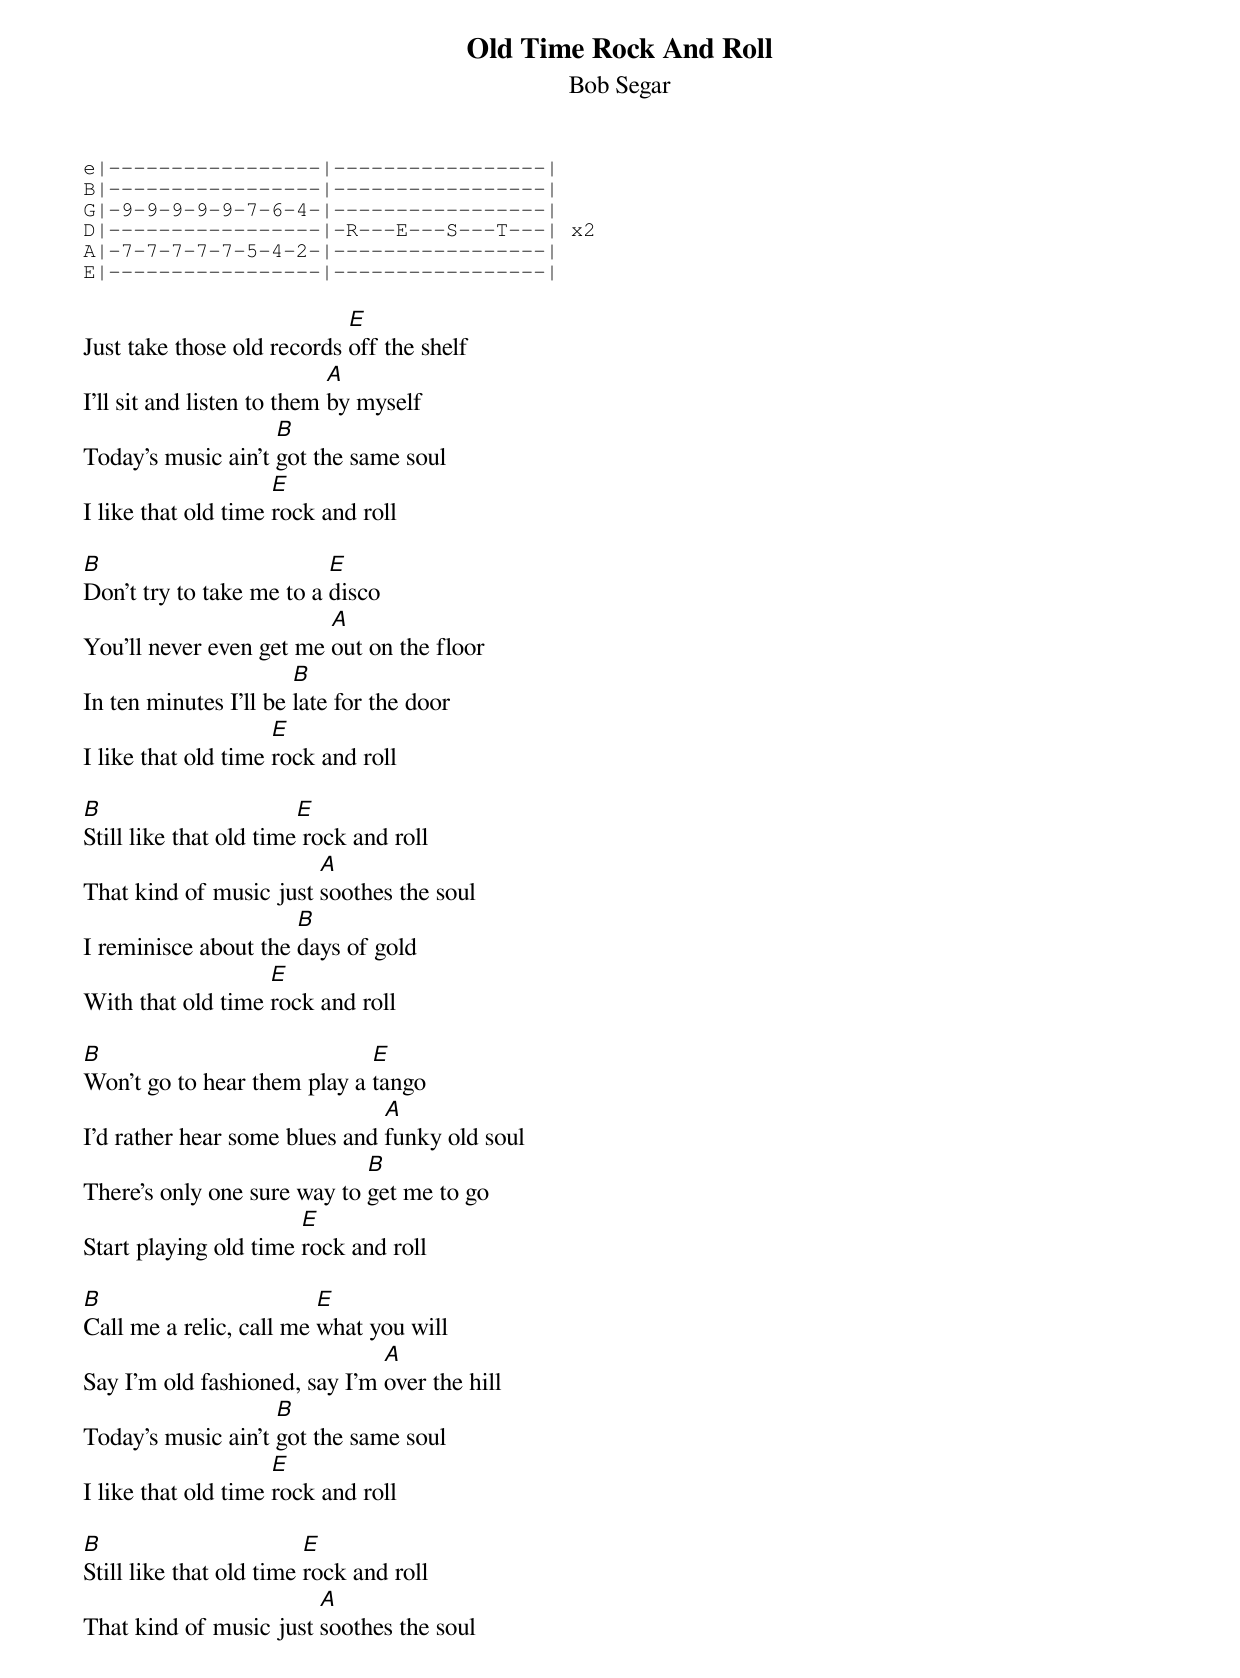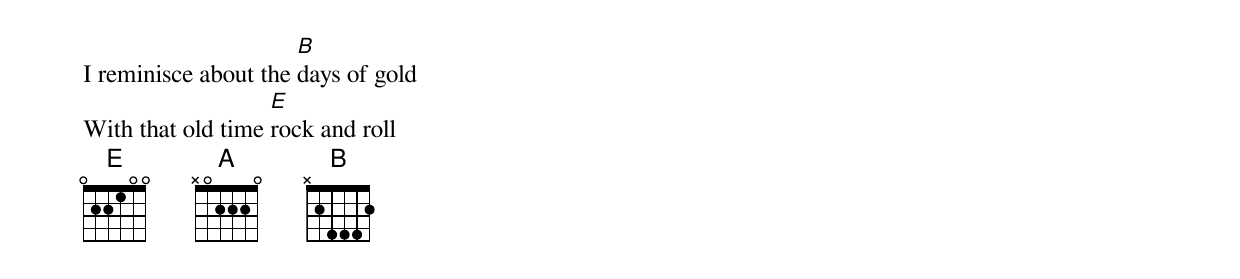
{title: Old Time Rock And Roll}
{subtitle: Bob Segar}

{sot}
e|-----------------|-----------------|
B|-----------------|-----------------|
G|-9-9-9-9-9-7-6-4-|-----------------|
D|-----------------|-R---E---S---T---| x2
A|-7-7-7-7-7-5-4-2-|-----------------|
E|-----------------|-----------------|
{eot}

Just take those old records [E]off the shelf
I'll sit and listen to them [A]by myself
Today's music ain't [B]got the same soul
I like that old time [E]rock and roll

[B]Don't try to take me to a [E]disco
You'll never even get me [A]out on the floor
In ten minutes I'll be [B]late for the door
I like that old time [E]rock and roll

[B]Still like that old time[E] rock and roll
That kind of music just [A]soothes the soul
I reminisce about the [B]days of gold
With that old time [E]rock and roll

[B]Won't go to hear them play a [E]tango
I'd rather hear some blues and [A]funky old soul
There's only one sure way to [B]get me to go
Start playing old time [E]rock and roll

[B]Call me a relic, call me [E]what you will
Say I'm old fashioned, say I'm [A]over the hill
Today's music ain't [B]got the same soul
I like that old time [E]rock and roll

[B]Still like that old time [E]rock and roll
That kind of music just [A]soothes the soul
I reminisce about the [B]days of gold
With that old time [E]rock and roll
